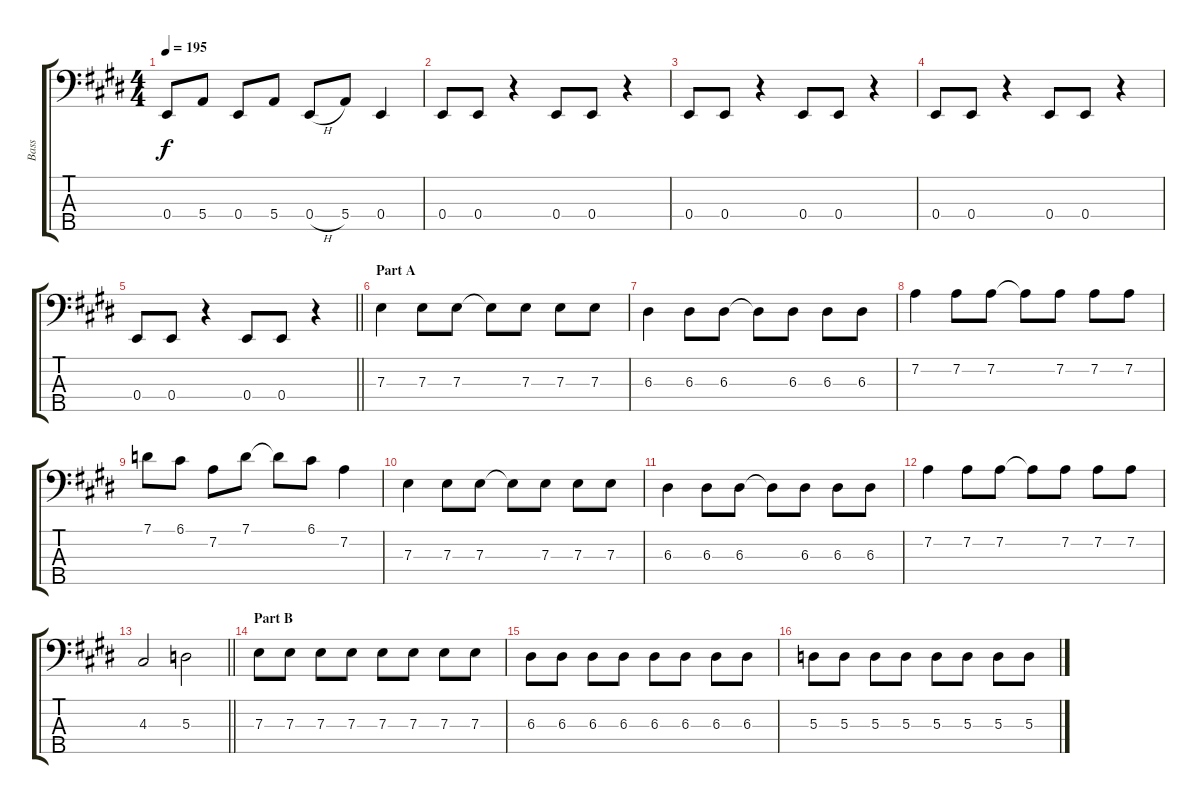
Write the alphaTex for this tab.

\track ("Bass" "Bass") {instrument electricbasspick}
\staff {score tabs}
\tuning (G2 D2 A1 E1 B0) {hide}
\ts (4 4)
\tempo 195
\clef f4
\ks e
0.4.8{dy f} 5.4.8 0.4.8 5.4.8 0.4{h}.8 5.4.8 0.4.4 |
0.4.8 0.4.8 r.4 0.4.8 0.4.8 r.4 |
0.4.8 0.4.8 r.4 0.4.8 0.4.8 r.4 |
0.4.8 0.4.8 r.4 0.4.8 0.4.8 r.4 |
\barLineRight lightlight
0.4.8 0.4.8 r.4 0.4.8 0.4.8 r.4 |
\section ("" "Part A")
7.3.4 7.3.8 7.3.8 7.3{t}.8 7.3.8 7.3.8 7.3.8 |
6.3.4 6.3.8 6.3.8 6.3{t}.8 6.3.8 6.3.8 6.3.8 |
7.2.4 7.2.8 7.2.8 7.2{t}.8 7.2.8 7.2.8 7.2.8 |
7.1.8 6.1.8 7.2.8 7.1.8 7.1{t}.8 6.1.8 7.2.4 |
7.3.4 7.3.8 7.3.8 7.3{t}.8 7.3.8 7.3.8 7.3.8 |
6.3.4 6.3.8 6.3.8 6.3{t}.8 6.3.8 6.3.8 6.3.8 |
7.2.4 7.2.8 7.2.8 7.2{t}.8 7.2.8 7.2.8 7.2.8 |
\barLineRight lightlight
4.3.2 5.3.2 |
\section ("" "Part B")
7.3.8 7.3.8 7.3.8 7.3.8 7.3.8 7.3.8 7.3.8 7.3.8 |
6.3.8 6.3.8 6.3.8 6.3.8 6.3.8 6.3.8 6.3.8 6.3.8 |
5.3.8 5.3.8 5.3.8 5.3.8 5.3.8 5.3.8 5.3.8 5.3.8
